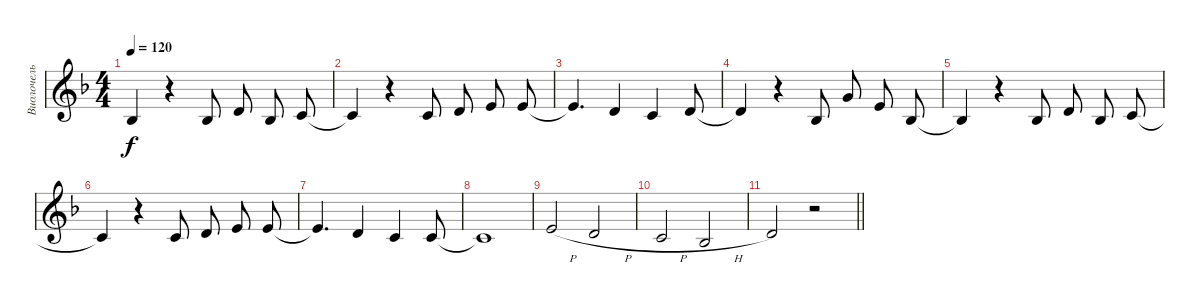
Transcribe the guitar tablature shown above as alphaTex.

\track ("Виолочель" "Виолочель") {instrument violin}
\staff {score}
\tuning (E4 B3 G3 D3 A2 E2) {hide}
\ts (4 4)
\tempo 120
\clef g2
\ks f
3.3{t}.4{dy f} r.4 3.3.8{beam split} 3.2.8 3.3.8{beam split} 1.2.8 |
1.2{t}.4 r.4 1.2.8{beam split} 3.2.8 0.1.8{beam split} 0.1.8 |
0.1{t}.4{d} 3.2.4 1.2.4 3.2.8 |
3.2{t}.4 r.4 3.3.8{beam split} 3.1.8 0.1.8{beam split} 3.3.8 |
3.3{t}.4 r.4 3.3.8{beam split} 3.2.8 3.3.8{beam split} 1.2.8 |
1.2{t}.4 r.4 1.2.8{beam split} 3.2.8 0.1.8{beam split} 0.1.8 |
0.1{t}.4{d} 3.2.4 1.2.4 1.2.8 |
1.2{t}.1 |
9.3{h}.2 7.3{h}.2 |
5.3{h}.2 3.3{h}.2 |
\barLineRight lightlight
7.3.2 r.2
